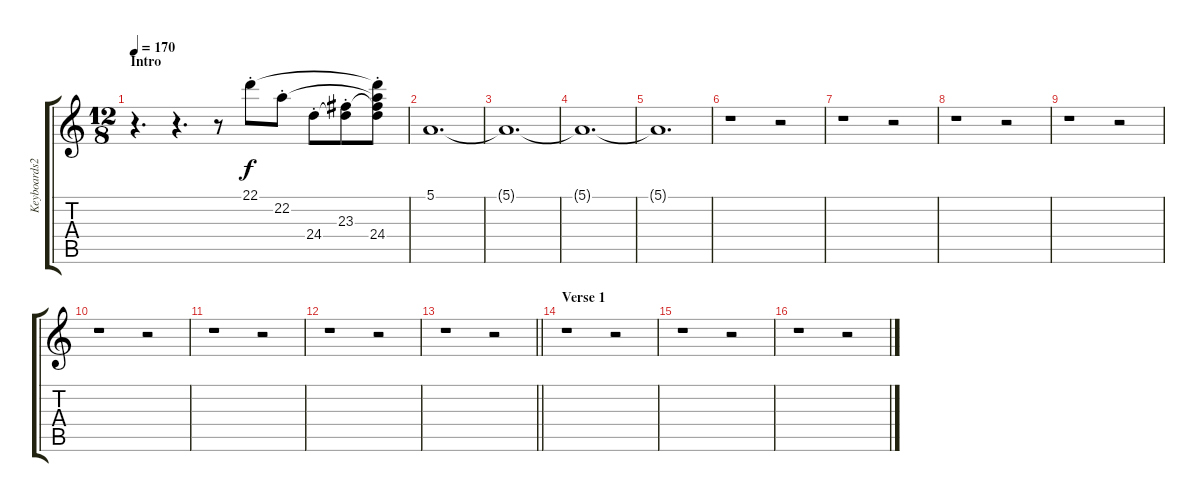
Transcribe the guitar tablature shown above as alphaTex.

\track ("Keyboards2" "Keyboards2") {instrument lead6voice}
\staff {score tabs}
\tuning (E4 B3 G3 D3 A2 E2) {hide}
\ts (12 8)
\section ("" "Intro")
\tempo 170
\clef g2
\ks c
r.4{d dy f instrument lead6voice} r.4{d} r.8 22.1{st}.8{instrument pad1newage} 22.2{st}.8 24.4{st}.8 (23.3{st} 24.4{t}).8 (22.1{t} 22.2{t} 23.3{t} 24.4{st}).8 |
5.1.1{d instrument lead6voice} |
5.1{t}.1{d} |
5.1{t}.1{d} |
5.1{t}.1{d} |
r.1 r.2 |
r.1 r.2 |
r.1 r.2 |
r.1 r.2 |
r.1 r.2 |
r.1 r.2 |
r.1 r.2 |
\barLineRight lightlight
r.1 r.2 |
\section ("" "Verse 1")
r.1 r.2 |
r.1 r.2 |
r.1 r.2
